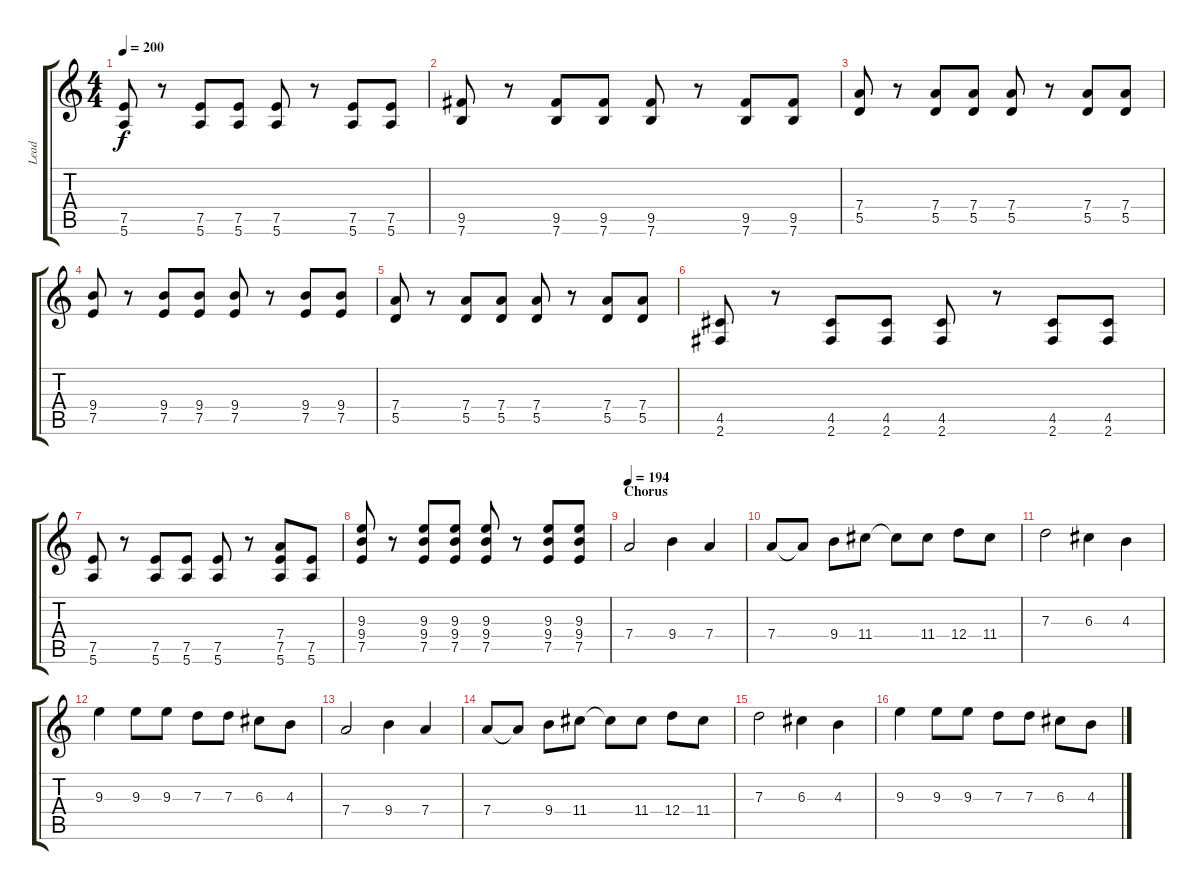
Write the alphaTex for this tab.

\track ("Lead" "Lead") {instrument distortionguitar}
\staff {score tabs}
\tuning (E4 B3 G3 D3 A2 E2) {hide}
\ts (4 4)
\tempo 200
\clef g2
\ks c
(7.5 5.6).8{dy f} r.8 (7.5 5.6).8 (7.5 5.6).8 (7.5 5.6).8 r.8 (7.5 5.6).8 (7.5 5.6).8 |
(9.5 7.6).8 r.8 (9.5 7.6).8 (9.5 7.6).8 (9.5 7.6).8 r.8 (9.5 7.6).8 (9.5 7.6).8 |
(7.4 5.5).8 r.8 (7.4 5.5).8 (7.4 5.5).8 (7.4 5.5).8 r.8 (7.4 5.5).8 (7.4 5.5).8 |
(9.4 7.5).8 r.8 (9.4 7.5).8 (9.4 7.5).8 (9.4 7.5).8 r.8 (9.4 7.5).8 (9.4 7.5).8 |
(7.4 5.5).8 r.8 (7.4 5.5).8 (7.4 5.5).8 (7.4 5.5).8 r.8 (7.4 5.5).8 (7.4 5.5).8 |
(4.5 2.6).8 r.8 (4.5 2.6).8 (4.5 2.6).8 (4.5 2.6).8 r.8 (4.5 2.6).8 (4.5 2.6).8 |
(7.5 5.6).8 r.8 (7.5 5.6).8 (7.5 5.6).8 (7.5 5.6).8 r.8 (7.4 7.5 5.6).8 (7.5 5.6).8 |
(9.3 9.4 7.5).8 r.8 (9.3 9.4 7.5).8 (9.3 9.4 7.5).8 (9.3 9.4 7.5).8 r.8 (9.3 9.4 7.5).8 (9.3 9.4 7.5).8 |
\section ("" "Chorus")
\tempo 194
7.4.2{volume 13 instrument acousticguitarsteel} 9.4.4 7.4.4 |
7.4.8 7.4{t}.8 9.4.8 11.4.8 11.4{t}.8 11.4.8 12.4.8 11.4.8 |
7.3.2 6.3.4 4.3.4 |
9.3.4 9.3.8 9.3.8 7.3.8 7.3.8 6.3.8 4.3.8 |
7.4.2{volume 13 instrument acousticguitarsteel} 9.4.4 7.4.4 |
7.4.8 7.4{t}.8 9.4.8 11.4.8 11.4{t}.8 11.4.8 12.4.8 11.4.8 |
7.3.2 6.3.4 4.3.4 |
9.3.4 9.3.8 9.3.8 7.3.8 7.3.8 6.3.8 4.3.8{volume 13 instrument distortionguitar}
